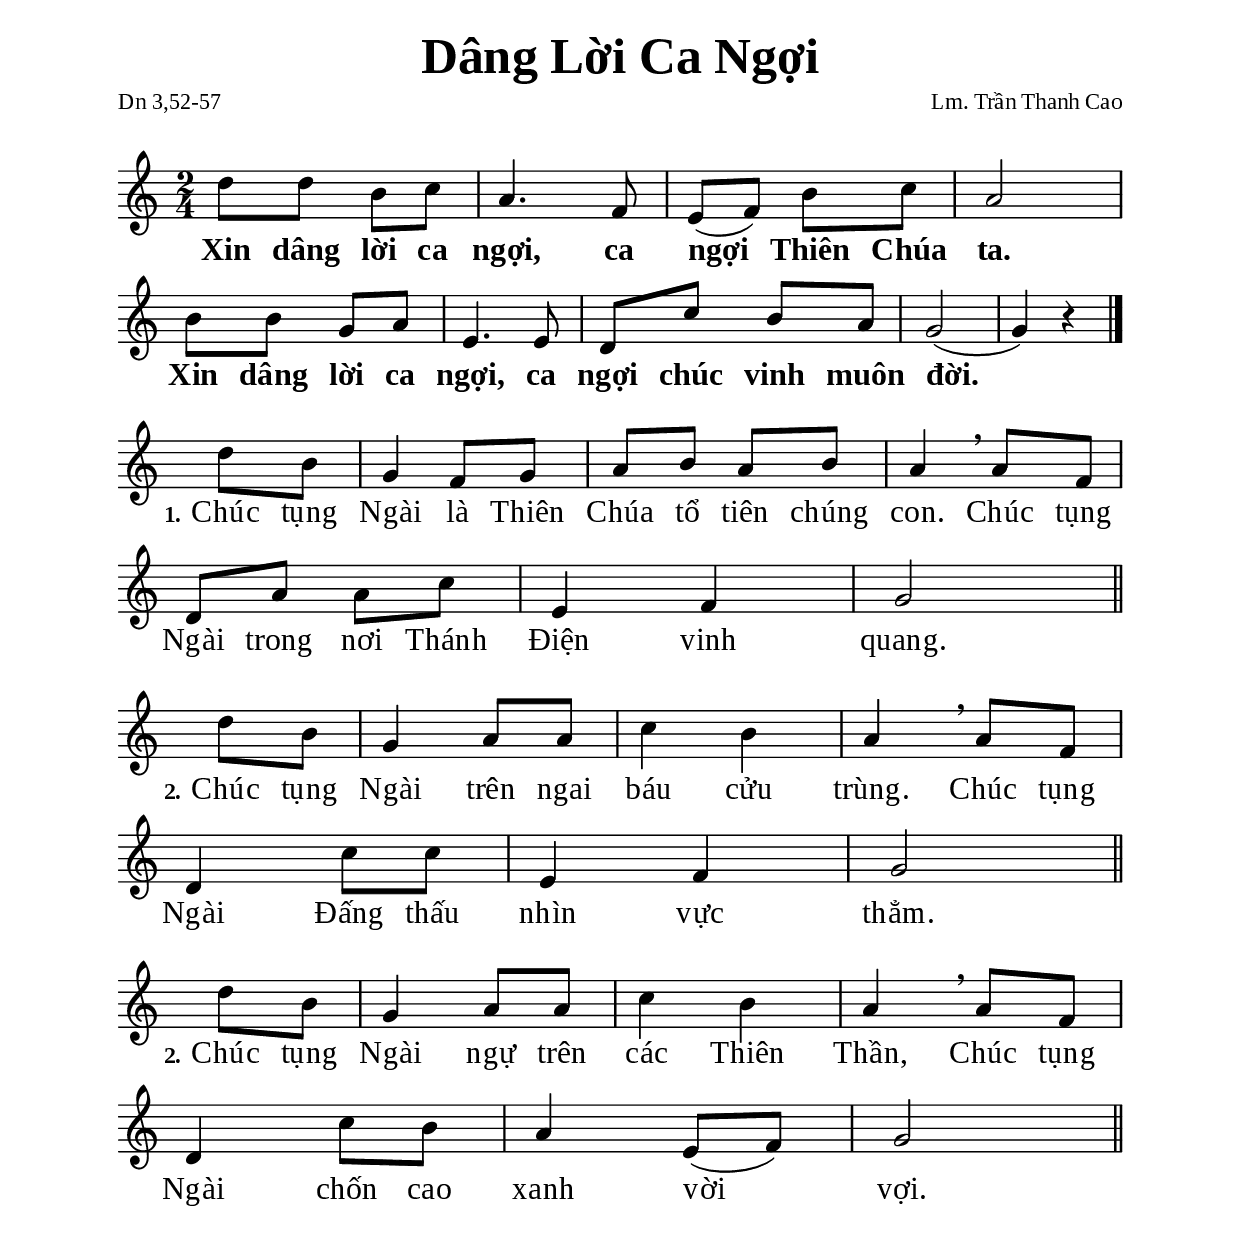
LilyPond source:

% Cài đặt chung
\version "2.20.0"
\include "english.ly"

\header {
  title = \markup { \fontsize #3 "Dâng Lời Ca Ngợi" }
  poet = "Dn 3,52-57"
  composer = "Lm. Trần Thanh Cao"
  arranger = " "
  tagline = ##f
}


\paper {
   #(set-paper-size "a4")
  top-margin = 10\mm
  bottom-margin = 10\mm
  left-margin = 20\mm
  right-margin = 20\mm
  indent = #0
  #(define fonts
    (make-pango-font-tree
      "Liberation Serif"
      "Liberation Serif"
      "Liberation Serif"
      (/ 20 20)))
  page-count = #1
}

% Nhạc điệp khúc
nhacDiepKhuc = \relative c'' {

  d8 d b c |
  a4. f8 |
  e (f) b c |
  a2 |
  b8 b g a |
  e4. e8 |
  d c' b a |
  g2 ( |
  g4) r \bar "|."
}

% Nhạc phiên khúc
nhacPhienKhucMot = \relative c'' {
 
  \partial 4 d8 b |
  g4 f8 g |
  a b a b |
  a4 \breathe a8 f |
  d a' a c |
  e,4 f |
  g2 \bar "||"
}

nhacPhienKhucHai = \relative c'' {
  
  \partial 4 d8 b |
  g4 a8 a |
  c4 b |
  a \breathe a8 f |
  d4 c'8 c |
  e,4 f |
  g2 \bar "||"
}

nhacPhienKhucBa = \relative c'' {
  
  \partial 4 d8 b |
  g4 a8 a |
  c4 b |
  a \breathe a8 f |
  d4 c'8 b |
  a4 e8 (f) |
  g2 \bar "||"
}

% Lời điệp khúc
loiDiepKhuc = \lyricmode {
 
  Xin dâng lời ca ngợi, ca ngợi Thiên Chúa ta.
  Xin dâng lời ca ngợi, ca ngợi chúc vinh muôn đời.
}

% Lời phiên khúc
loiPhienKhucMot = \lyricmode {
  \set stanza = #"1."
  Chúc tụng Ngài là Thiên Chúa tổ tiên chúng con.
  Chúc tụng Ngài trong nơi Thánh Điện vinh quang.
}

loiPhienKhucHai = \lyricmode {
  \set stanza = #"2."
  Chúc tụng Ngài trên ngai báu cửu trùng.
  Chúc tụng Ngài Đấng thấu nhìn vực thẳm.
}

loiPhienKhucBa = \lyricmode {
  \set stanza = #"2."
  Chúc tụng Ngài ngự trên các Thiên Thần,
  Chúc tụng Ngài chốn cao xanh vời vợi.
}


% Dàn trang
\score {
  \new ChoirStaff <<
    \new Staff = diepKhuc \with {
        \consists "Merge_rests_engraver"
        \magnifyStaff #(magstep +1)
      }
      <<
      \new Voice = beSop {
        \key c \major \time 2/4 \stemNeutral \nhacDiepKhuc
      }
    >>
    \new Lyrics \lyricsto beSop \loiDiepKhuc
  >>
  \layout {
    \override Lyrics.LyricText.font-series = #'bold
    \override Lyrics.LyricText.font-size = #+3
    \override Lyrics.LyricSpace.minimum-distance = #2.0
    \override Score.BarNumber.break-visibility = ##(#f #f #f)
  }
}

\score {
  \new ChoirStaff <<
    \new Staff = phienKhuc \with {
        \magnifyStaff #(magstep +1)
      }
      <<
      \new Voice = beSop {
        \key c \major \time 2/4 \nhacPhienKhucMot
      }
    >>
    \new Lyrics \lyricsto beSop \loiPhienKhucMot
  >>
  \layout {
    \override Staff.TimeSignature.transparent = ##t
    \override Lyrics.LyricText.font-size = #+3
    \override Lyrics.LyricSpace.minimum-distance = #2.0
    \override Score.BarNumber.break-visibility = ##(#f #f #f)
  } 
}

\score {
  \new ChoirStaff <<
    \new Staff = phienKhuc \with {
        \magnifyStaff #(magstep +1)
      }
      <<
      \new Voice = beSop {
        \key c \major \time 2/4 \nhacPhienKhucHai
      }
    >>
    \new Lyrics \lyricsto beSop \loiPhienKhucHai
  >>
  \layout {
    \override Staff.TimeSignature.transparent = ##t
    \override Lyrics.LyricText.font-size = #+3
    \override Lyrics.LyricSpace.minimum-distance = #2.0
    \override Score.BarNumber.break-visibility = ##(#f #f #f)
  } 
}

\score {
  \new ChoirStaff <<
    \new Staff = phienKhuc \with {
        \magnifyStaff #(magstep +1)
      }
      <<
      \new Voice = beSop {
        \key c \major \time 2/4 \nhacPhienKhucBa
      }
    >>
    \new Lyrics \lyricsto beSop \loiPhienKhucBa
  >>
  \layout {
    \override Staff.TimeSignature.transparent = ##t
    \override Lyrics.LyricText.font-size = #+3
    \override Lyrics.LyricSpace.minimum-distance = #2.0
    \override Score.BarNumber.break-visibility = ##(#f #f #f)
  } 
}
